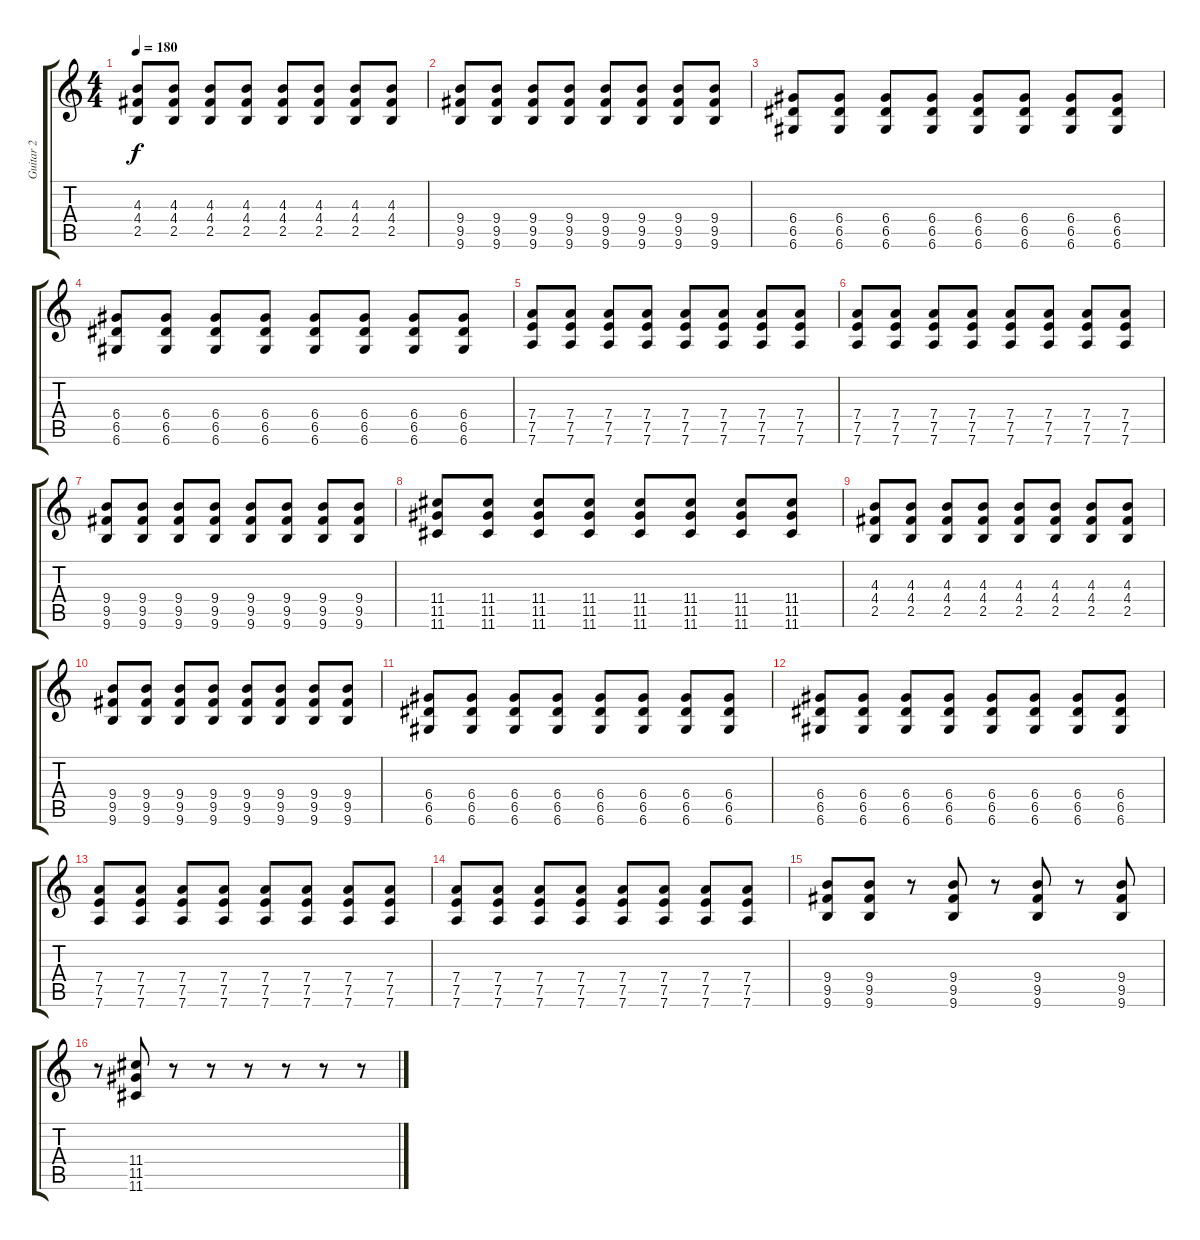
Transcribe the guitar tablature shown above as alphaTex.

\track ("Guitar 2" "Guitar 2") {instrument distortionguitar}
\staff {score tabs}
\tuning (E4 B3 G3 D3 A2 D2) {hide}
\ts (4 4)
\tempo 180
\clef g2
\ks c
(4.3 4.4 2.5).8{dy f volume 11 instrument overdrivenguitar} (4.3 4.4 2.5).8 (4.3 4.4 2.5).8 (4.3 4.4 2.5).8 (4.3 4.4 2.5).8 (4.3 4.4 2.5).8 (4.3 4.4 2.5).8 (4.3 4.4 2.5).8 |
(9.4 9.5 9.6).8 (9.4 9.5 9.6).8 (9.4 9.5 9.6).8 (9.4 9.5 9.6).8 (9.4 9.5 9.6).8 (9.4 9.5 9.6).8 (9.4 9.5 9.6).8 (9.4 9.5 9.6).8 |
(6.4 6.5 6.6).8 (6.4 6.5 6.6).8 (6.4 6.5 6.6).8 (6.4 6.5 6.6).8 (6.4 6.5 6.6).8 (6.4 6.5 6.6).8 (6.4 6.5 6.6).8 (6.4 6.5 6.6).8 |
(6.4 6.5 6.6).8 (6.4 6.5 6.6).8 (6.4 6.5 6.6).8 (6.4 6.5 6.6).8 (6.4 6.5 6.6).8 (6.4 6.5 6.6).8 (6.4 6.5 6.6).8 (6.4 6.5 6.6).8 |
(7.4 7.5 7.6).8 (7.4 7.5 7.6).8 (7.4 7.5 7.6).8 (7.4 7.5 7.6).8 (7.4 7.5 7.6).8 (7.4 7.5 7.6).8 (7.4 7.5 7.6).8 (7.4 7.5 7.6).8 |
(7.4 7.5 7.6).8 (7.4 7.5 7.6).8 (7.4 7.5 7.6).8 (7.4 7.5 7.6).8 (7.4 7.5 7.6).8 (7.4 7.5 7.6).8 (7.4 7.5 7.6).8 (7.4 7.5 7.6).8 |
(9.4 9.5 9.6).8 (9.4 9.5 9.6).8 (9.4 9.5 9.6).8 (9.4 9.5 9.6).8 (9.4 9.5 9.6).8 (9.4 9.5 9.6).8 (9.4 9.5 9.6).8 (9.4 9.5 9.6).8 |
(11.4 11.5 11.6).8 (11.4 11.5 11.6).8 (11.4 11.5 11.6).8 (11.4 11.5 11.6).8 (11.4 11.5 11.6).8 (11.4 11.5 11.6).8 (11.4 11.5 11.6).8 (11.4 11.5 11.6).8 |
(4.3 4.4 2.5).8{volume 11 instrument overdrivenguitar} (4.3 4.4 2.5).8 (4.3 4.4 2.5).8 (4.3 4.4 2.5).8 (4.3 4.4 2.5).8 (4.3 4.4 2.5).8 (4.3 4.4 2.5).8 (4.3 4.4 2.5).8 |
(9.4 9.5 9.6).8 (9.4 9.5 9.6).8 (9.4 9.5 9.6).8 (9.4 9.5 9.6).8 (9.4 9.5 9.6).8 (9.4 9.5 9.6).8 (9.4 9.5 9.6).8 (9.4 9.5 9.6).8 |
(6.4 6.5 6.6).8 (6.4 6.5 6.6).8 (6.4 6.5 6.6).8 (6.4 6.5 6.6).8 (6.4 6.5 6.6).8 (6.4 6.5 6.6).8 (6.4 6.5 6.6).8 (6.4 6.5 6.6).8 |
(6.4 6.5 6.6).8 (6.4 6.5 6.6).8 (6.4 6.5 6.6).8 (6.4 6.5 6.6).8 (6.4 6.5 6.6).8 (6.4 6.5 6.6).8 (6.4 6.5 6.6).8 (6.4 6.5 6.6).8 |
(7.4 7.5 7.6).8 (7.4 7.5 7.6).8 (7.4 7.5 7.6).8 (7.4 7.5 7.6).8 (7.4 7.5 7.6).8 (7.4 7.5 7.6).8 (7.4 7.5 7.6).8 (7.4 7.5 7.6).8 |
(7.4 7.5 7.6).8 (7.4 7.5 7.6).8 (7.4 7.5 7.6).8 (7.4 7.5 7.6).8 (7.4 7.5 7.6).8 (7.4 7.5 7.6).8 (7.4 7.5 7.6).8 (7.4 7.5 7.6).8 |
(9.4 9.5 9.6).8{volume 10} (9.4 9.5 9.6).8 r.8 (9.4 9.5 9.6).8 r.8 (9.4 9.5 9.6).8 r.8 (9.4 9.5 9.6).8 |
r.8 (11.4 11.5 11.6).8 r.8 r.8 r.8 r.8 r.8 r.8
